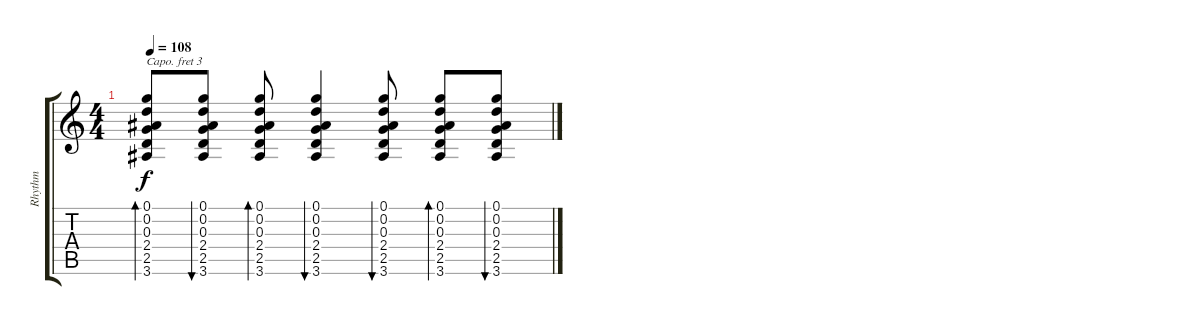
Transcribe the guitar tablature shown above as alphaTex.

\track ("Rhythm " "Rhythm ") {instrument acousticguitarsteel}
\staff {score tabs}
\capo 3
\tuning (E4 B3 G3 D3 A2 E2) {hide}
\ts (4 4)
\tempo 108
\clef g2
\ks c
(0.1 0.2 0.3 2.4 2.5 3.6).8{bd 30 dy f} (0.1 0.2 0.3 2.4 2.5 3.6).8{bu 30} (0.1 0.2 0.3 2.4 2.5 3.6).8{bd 30} (0.1 0.2 0.3 2.4 2.5 3.6).4{bu 30} (0.1 0.2 0.3 2.4 2.5 3.6).8{bu 30} (0.1 0.2 0.3 2.4 2.5 3.6).8{bd 30} (0.1 0.2 0.3 2.4 2.5 3.6).8{bu 30}
